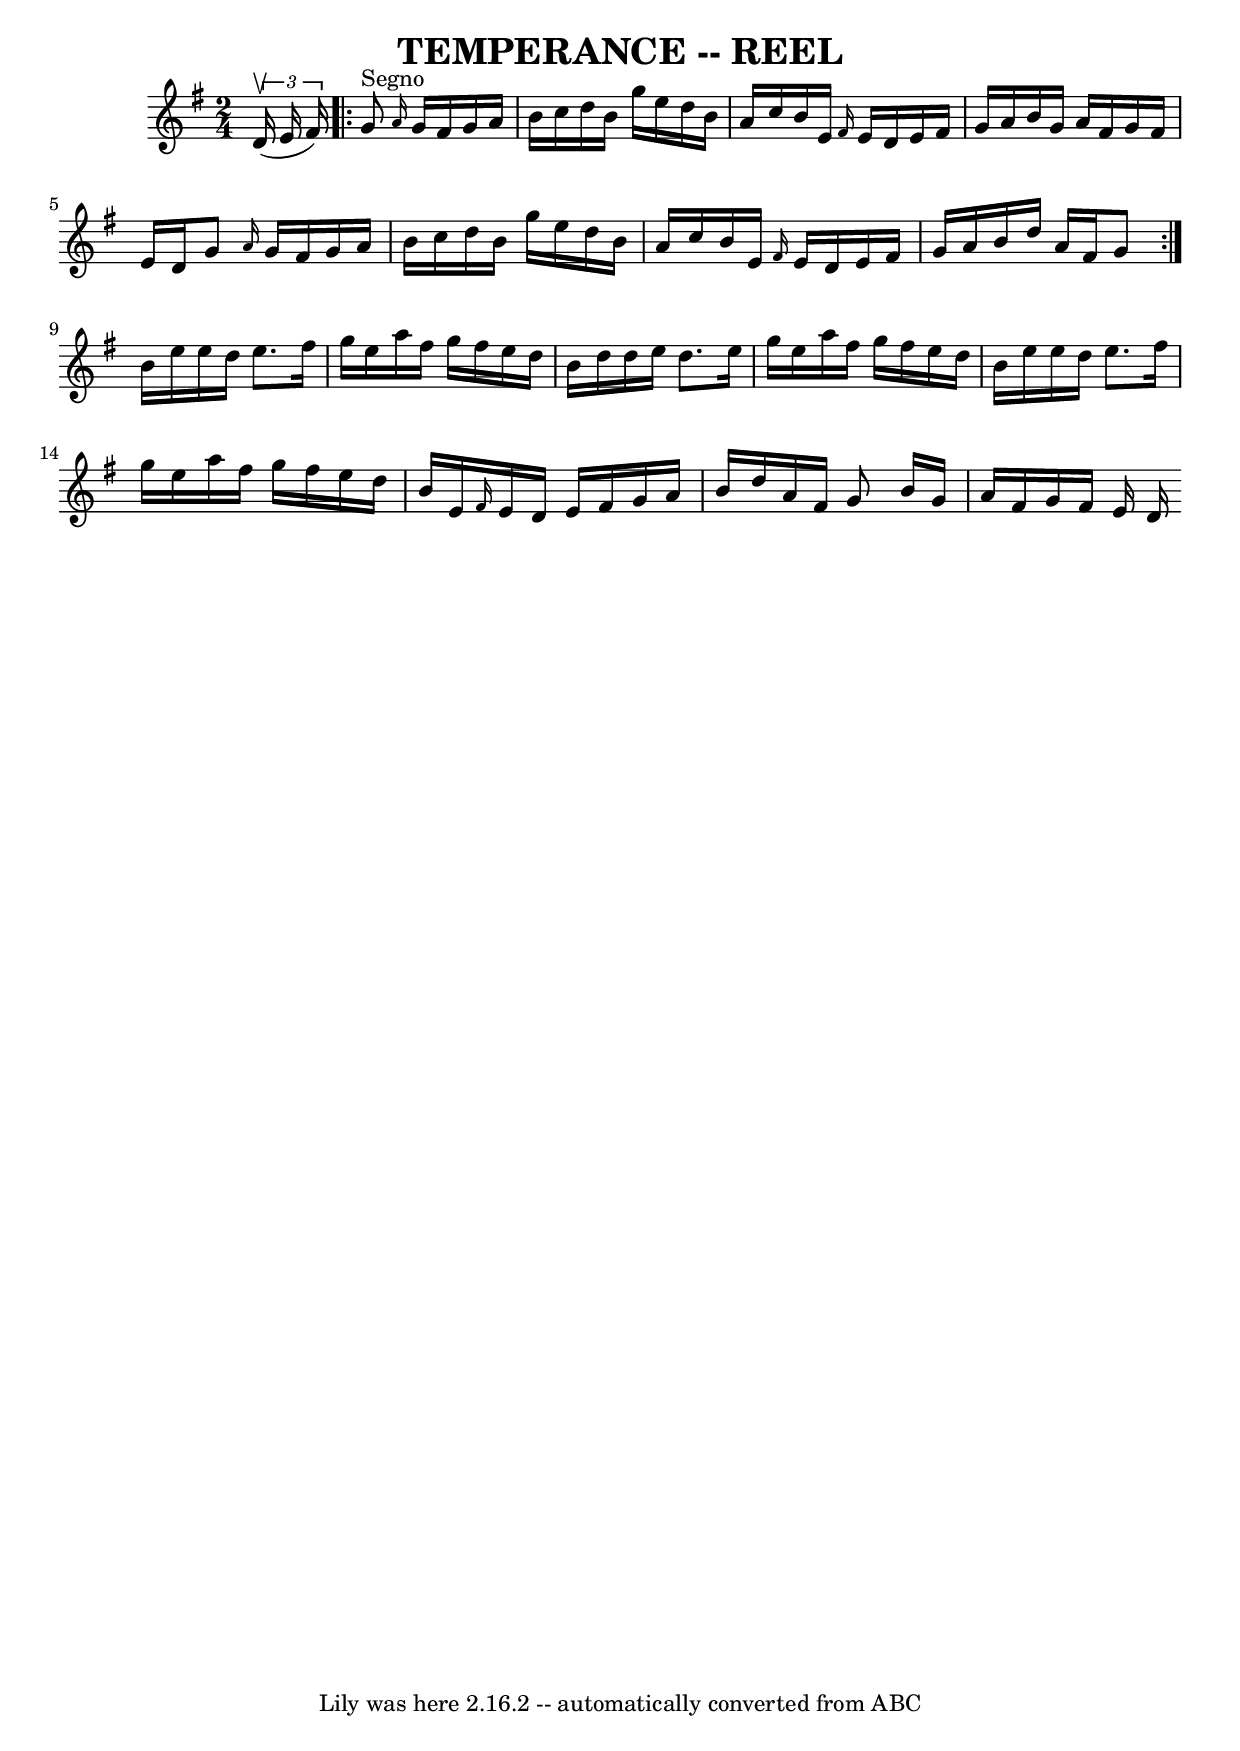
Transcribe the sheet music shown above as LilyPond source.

\version "2.16.2"
\include "Mammoth.ily"
\header {
  %% book = "Ryan's Mammoth Collection of Fiddle Tunes"
 crossRefNumber = "1"
 footnotes = ""
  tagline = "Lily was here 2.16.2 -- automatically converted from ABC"
  title = "TEMPERANCE -- REEL"

}
voicedefault =  {


  \time 2/4 
  \key g \major
  \times 2/3 { d'16 (^\upbow e'16 fis'16) 
	     }   
  
  \repeat volta 2 {
 g'8^"Segno" \grace { a'16  
		       } g'16 fis'16 g'16 a'16 b'16 c''16     |
 d''16 b'16 g''16 e''16 d''16 b'16 a'16 c''16     |
 b'16 e'16  \grace { fis'16  
 		      } e'16 d'16 e'16 fis'16 g'16 a'16     |
 b'16 g'16 a'16 fis'16 g'16 fis'16 e'16 d'16    |  |
    
 g'8  \grace { a'16   		} g'16 fis'16 g'16 a'16 b'16 c''16      |
 d''16 b'16 g''16 e''16 d''16 b'16 a'16 c''16     |
 b'16 e'16  \grace { fis'16  
		      } e'16 d'16 e'16 fis'16 g'16 a'16     |
 b'16 d''16 a'16 fis'16 g'8       }         |
 b'16 e''16 e''16 d''16 e''8. fis''16    |
 g''16 e''16 a''16 fis''16 g''16 fis''16 e''16 d''16      |
 b'16 d''16 d''16 e''16 d''8. e''16    |
 g''16 e''16 a''16 fis''16 g''16 fis''16 e''16 d''16     |  |
 b'16 e''16 e''16 d''16 e''8. fis''16     |
 g''16 e''16 a''16 fis''16 g''16 fis''16 e''16 d''16     |
 b'16 e'16  \grace { fis'16  
		    } e'16 d'16 e'16 fis'16 g'16 a'16     |
 b'16 d''16 a'16 fis'16 g'8      \bar ": |" b'16 g'16 a'16 fis'16 g'16 fis'16 e'16 d'16      <<   \bar " |."  >>   

}

\score{
  <<

    \context Staff="default"
    {
      \voicedefault 
      
    }

  >>
  \layout {
    
  }
  \midi {
  }

}
